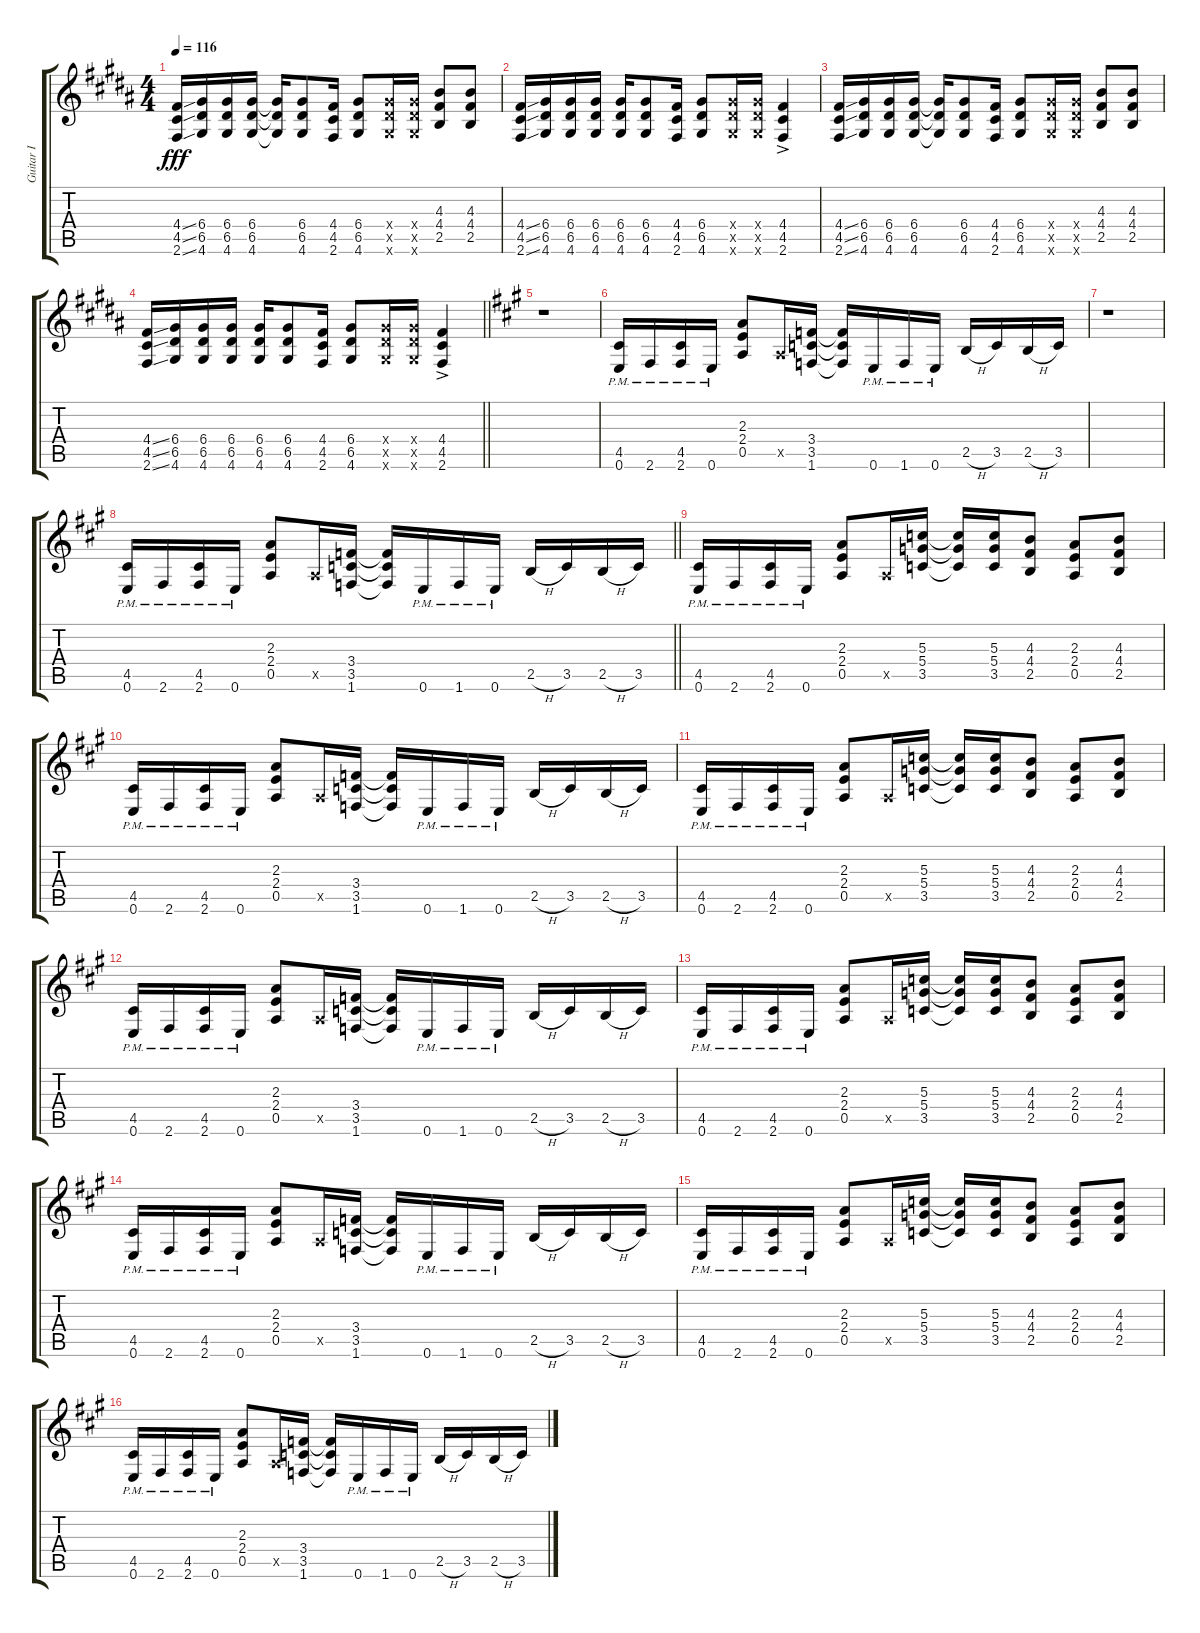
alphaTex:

\track ("Guitar I" "Guitar I") {instrument distortionguitar}
\staff {score tabs}
\tuning (E4 B3 G3 D3 A2 E2) {hide}
\ts (4 4)
\tempo 116
\clef g2
\ks b
(4.4{ss} 4.5{ss} 2.6{ss}).16{dy fff} (6.4 6.5 4.6).16 (6.4 6.5 4.6).16 (6.4 6.5 4.6).16 (6.4{t} 6.5{t} 4.6{t}).16 (6.4 6.5 4.6).8 (4.4 4.5 2.6).16 (6.4 6.5 4.6).8 (6.4{x} 6.5{x} 4.6{x}).16 (6.4{x} 6.5{x} 4.6{x}).16 (4.3 4.4 2.5).8 (4.3 4.4 2.5).8 |
\ks g#minor
(4.4{ss} 4.5{ss} 2.6{ss}).16 (6.4 6.5 4.6).16 (6.4 6.5 4.6).16 (6.4 6.5 4.6).16 (6.4 6.5 4.6).16 (6.4 6.5 4.6).8 (4.4 4.5 2.6).16 (6.4 6.5 4.6).8 (6.4{x} 6.5{x} 4.6{x}).16 (6.4{x} 6.5{x} 4.6{x}).16 (4.4{ac} 4.5{ac} 2.6{ac}).4 |
\ks b
(4.4{ss} 4.5{ss} 2.6{ss}).16 (6.4 6.5 4.6).16 (6.4 6.5 4.6).16 (6.4 6.5 4.6).16 (6.4{t} 6.5{t} 4.6{t}).16 (6.4 6.5 4.6).8 (4.4 4.5 2.6).16 (6.4 6.5 4.6).8 (6.4{x} 6.5{x} 4.6{x}).16 (6.4{x} 6.5{x} 4.6{x}).16 (4.3 4.4 2.5).8 (4.3 4.4 2.5).8 |
\barLineRight lightlight
\ks g#minor
(4.4{ss} 4.5{ss} 2.6{ss}).16 (6.4 6.5 4.6).16 (6.4 6.5 4.6).16 (6.4 6.5 4.6).16 (6.4 6.5 4.6).16 (6.4 6.5 4.6).8 (4.4 4.5 2.6).16 (6.4 6.5 4.6).8 (6.4{x} 6.5{x} 4.6{x}).16 (6.4{x} 6.5{x} 4.6{x}).16 (4.4{ac} 4.5{ac} 2.6{ac}).4 |
\ks a
r.1 |
(4.5{pm} 0.6{pm}).16 2.6{pm}.16 (4.5{pm} 2.6{pm}).16 0.6{pm}.16 (2.3 2.4 0.5).8 0.5{x}.16 (3.4 3.5 1.6).16 (3.4{t} 3.5{t} 1.6{t}).16 0.6{pm}.16 1.6{pm}.16 0.6{pm}.16 2.5{h}.16 3.5.16 2.5{h}.16 3.5.16 |
r.1 |
\barLineRight lightlight
(4.5{pm} 0.6{pm}).16 2.6{pm}.16 (4.5{pm} 2.6{pm}).16 0.6{pm}.16 (2.3 2.4 0.5).8 0.5{x}.16 (3.4 3.5 1.6).16 (3.4{t} 3.5{t} 1.6{t}).16 0.6{pm}.16 1.6{pm}.16 0.6{pm}.16 2.5{h}.16 3.5.16 2.5{h}.16 3.5.16 |
(4.5{pm} 0.6{pm}).16 2.6{pm}.16 (4.5{pm} 2.6{pm}).16 0.6{pm}.16 (2.3 2.4 0.5).8 0.5{x}.16 (5.3 5.4 3.5).16 (5.3{t} 5.4{t} 3.5{t}).16 (5.3 5.4 3.5).16 (4.3 4.4 2.5).8 (2.3 2.4 0.5).8 (4.3 4.4 2.5).8 |
(4.5{pm} 0.6{pm}).16 2.6{pm}.16 (4.5{pm} 2.6{pm}).16 0.6{pm}.16 (2.3 2.4 0.5).8 0.5{x}.16 (3.4 3.5 1.6).16 (3.4{t} 3.5{t} 1.6{t}).16 0.6{pm}.16 1.6{pm}.16 0.6{pm}.16 2.5{h}.16 3.5.16 2.5{h}.16 3.5.16 |
(4.5{pm} 0.6{pm}).16 2.6{pm}.16 (4.5{pm} 2.6{pm}).16 0.6{pm}.16 (2.3 2.4 0.5).8 0.5{x}.16 (5.3 5.4 3.5).16 (5.3{t} 5.4{t} 3.5{t}).16 (5.3 5.4 3.5).16 (4.3 4.4 2.5).8 (2.3 2.4 0.5).8 (4.3 4.4 2.5).8 |
(4.5{pm} 0.6{pm}).16 2.6{pm}.16 (4.5{pm} 2.6{pm}).16 0.6{pm}.16 (2.3 2.4 0.5).8 0.5{x}.16 (3.4 3.5 1.6).16 (3.4{t} 3.5{t} 1.6{t}).16 0.6{pm}.16 1.6{pm}.16 0.6{pm}.16 2.5{h}.16 3.5.16 2.5{h}.16 3.5.16 |
(4.5{pm} 0.6{pm}).16 2.6{pm}.16 (4.5{pm} 2.6{pm}).16 0.6{pm}.16 (2.3 2.4 0.5).8 0.5{x}.16 (5.3 5.4 3.5).16 (5.3{t} 5.4{t} 3.5{t}).16 (5.3 5.4 3.5).16 (4.3 4.4 2.5).8 (2.3 2.4 0.5).8 (4.3 4.4 2.5).8 |
(4.5{pm} 0.6{pm}).16 2.6{pm}.16 (4.5{pm} 2.6{pm}).16 0.6{pm}.16 (2.3 2.4 0.5).8 0.5{x}.16 (3.4 3.5 1.6).16 (3.4{t} 3.5{t} 1.6{t}).16 0.6{pm}.16 1.6{pm}.16 0.6{pm}.16 2.5{h}.16 3.5.16 2.5{h}.16 3.5.16 |
(4.5{pm} 0.6{pm}).16 2.6{pm}.16 (4.5{pm} 2.6{pm}).16 0.6{pm}.16 (2.3 2.4 0.5).8 0.5{x}.16 (5.3 5.4 3.5).16 (5.3{t} 5.4{t} 3.5{t}).16 (5.3 5.4 3.5).16 (4.3 4.4 2.5).8 (2.3 2.4 0.5).8 (4.3 4.4 2.5).8 |
(4.5{pm} 0.6{pm}).16 2.6{pm}.16 (4.5{pm} 2.6{pm}).16 0.6{pm}.16 (2.3 2.4 0.5).8 0.5{x}.16 (3.4 3.5 1.6).16 (3.4{t} 3.5{t} 1.6{t}).16 0.6{pm}.16 1.6{pm}.16 0.6{pm}.16 2.5{h}.16 3.5.16 2.5{h}.16 3.5.16
